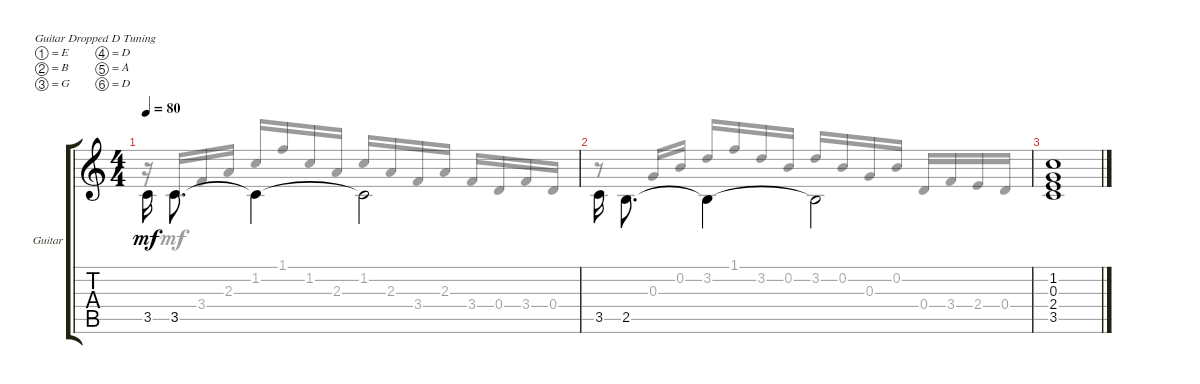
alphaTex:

\defaultSystemsLayout 4
\bracketExtendMode groupsimilarinstruments
\useSystemSignSeparator
\singleTrackTrackNamePolicy allsystems
\multiTrackTrackNamePolicy allsystems
\firstSystemTrackNameOrientation horizontal
\otherSystemsTrackNameOrientation horizontal
\track ("Guitar" "Guitar") {instrument acousticguitarsteel}
\staff {score tabs}
\tuning (E4 B3 G3 D3 A2 D2)
\voice
\ts (4 4)
\tempo 80
\clef g2
\ks c
3.5.16{dy mf beam invert beam split} 3.5.8{d beam invert beam split} 3.5{t}.4{beam invert} 3.5{t}.2{beam invert} |
3.5.16{beam invert beam split} 2.5.8{d beam invert beam split} 2.5{t}.4{beam invert} 2.5{t}.2{beam invert} |
(3.5 2.4 0.3 1.2).1
\voice
\clef g2
\ottava regular
\simile none
\ks c
r.16{dy mf beam invert} 3.5.16{beam invert} 3.4.16 2.3.16 1.2.16{beam invert} 1.1.16 1.2.16 2.3.16 1.2.16{beam invert} 2.3.16 3.4.16 2.3.16 3.4.16{beam invert} 0.4.16 3.4.16 0.4.16 |
r.8{beam invert} 0.3.16{beam invert} 0.2.16 3.2.16{beam invert} 1.1.16 3.2.16 0.2.16 3.2.16{beam invert} 0.2.16 0.3.16 0.2.16 0.4.16{beam invert} 3.4.16 2.4.16 0.4.16 |
